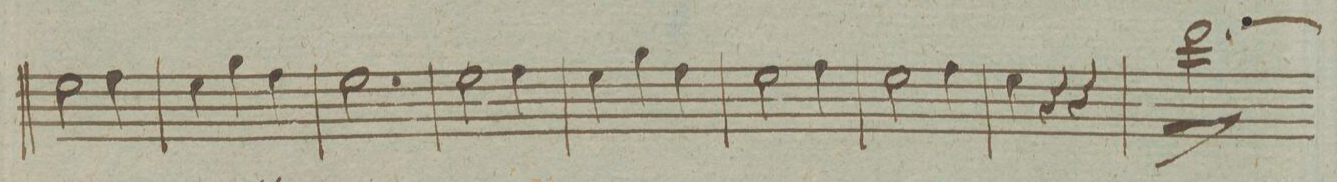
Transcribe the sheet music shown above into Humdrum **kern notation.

**kern
*I"Fagotto Primo.
*clefF4
*k[b-e-a-]
*M3/4
2G\
4A-\
=60
4G\
4B-\
4A-\
=61
2.G\
=62
2G\
4A-\
=63
4G\
4B-\
4A-\
=64
2G\
4A-\
=65
2G\
4A-\
=66
4G\
4r
4r
=67
(2.f^<\
=68
*-
